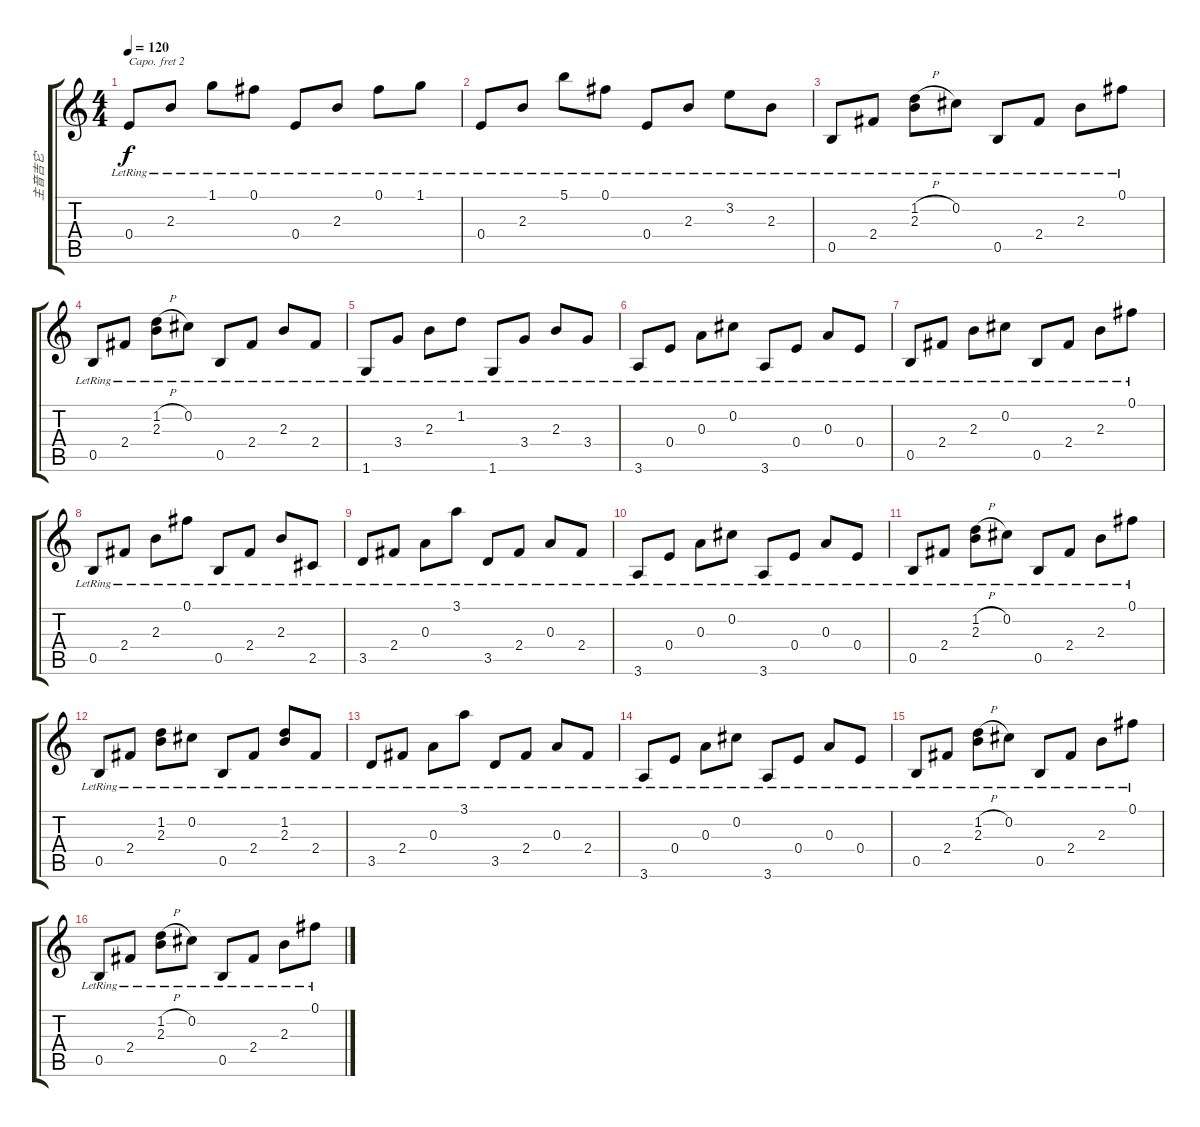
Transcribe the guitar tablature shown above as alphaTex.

\track ("主音吉它" "主音吉它") {instrument acousticguitarnylon}
\staff {score tabs}
\capo 2
\tuning (E4 B3 G3 D3 A2 E2) {hide}
\ts (4 4)
\tempo 120
\clef g2
\ks c
0.4{lr}.8{dy f} 2.3{lr}.8 1.1{lr}.8 0.1{lr}.8 0.4{lr}.8 2.3{lr}.8 0.1{lr}.8 1.1{lr}.8 |
0.4{lr}.8 2.3{lr}.8 5.1{lr}.8 0.1{lr}.8 0.4{lr}.8 2.3{lr}.8 3.2{lr}.8 2.3{lr}.8 |
0.5{lr}.8 2.4{lr}.8 (1.2{h} 2.3{lr}).8 0.2{lr}.8 0.5{lr}.8 2.4{lr}.8 2.3{lr}.8 0.1{lr}.8 |
0.5{lr}.8 2.4{lr}.8 (1.2{h} 2.3{lr}).8 0.2{lr}.8 0.5{lr}.8 2.4{lr}.8 2.3{lr}.8 2.4{lr}.8 |
1.6{lr}.8 3.4{lr}.8 2.3{lr}.8 1.2{lr}.8 1.6{lr}.8 3.4{lr}.8 2.3{lr}.8 3.4{lr}.8 |
3.6{lr}.8 0.4{lr}.8 0.3{lr}.8 0.2{lr}.8 3.6{lr}.8 0.4{lr}.8 0.3{lr}.8 0.4{lr}.8 |
0.5{lr}.8 2.4{lr}.8 2.3{lr}.8 0.2{lr}.8 0.5{lr}.8 2.4{lr}.8 2.3{lr}.8 0.1{lr}.8 |
0.5{lr}.8 2.4{lr}.8 2.3{lr}.8 0.1{lr}.8 0.5{lr}.8 2.4{lr}.8 2.3{lr}.8 2.5{lr}.8 |
3.5{lr}.8 2.4{lr}.8 0.3{lr}.8 3.1{lr}.8 3.5{lr}.8 2.4{lr}.8 0.3{lr}.8 2.4{lr}.8 |
3.6{lr}.8 0.4{lr}.8 0.3{lr}.8 0.2{lr}.8 3.6{lr}.8 0.4{lr}.8 0.3{lr}.8 0.4{lr}.8 |
0.5{lr}.8 2.4{lr}.8 (1.2{h} 2.3{lr}).8 0.2{lr}.8 0.5{lr}.8 2.4{lr}.8 2.3{lr}.8 0.1{lr}.8 |
0.5{lr}.8 2.4{lr}.8 (1.2{lr} 2.3{lr}).8 0.2{lr}.8 0.5{lr}.8 2.4{lr}.8 (1.2{lr} 2.3{lr}).8 2.4{lr}.8 |
3.5{lr}.8 2.4{lr}.8 0.3{lr}.8 3.1{lr}.8 3.5{lr}.8 2.4{lr}.8 0.3{lr}.8 2.4{lr}.8 |
3.6{lr}.8 0.4{lr}.8 0.3{lr}.8 0.2{lr}.8 3.6{lr}.8 0.4{lr}.8 0.3{lr}.8 0.4{lr}.8 |
0.5{lr}.8 2.4{lr}.8 (1.2{h} 2.3{lr}).8 0.2{lr}.8 0.5{lr}.8 2.4{lr}.8 2.3{lr}.8 0.1{lr}.8 |
0.5{lr}.8 2.4{lr}.8 (1.2{h} 2.3{lr}).8 0.2{lr}.8 0.5{lr}.8 2.4{lr}.8 2.3{lr}.8 0.1{lr}.8
